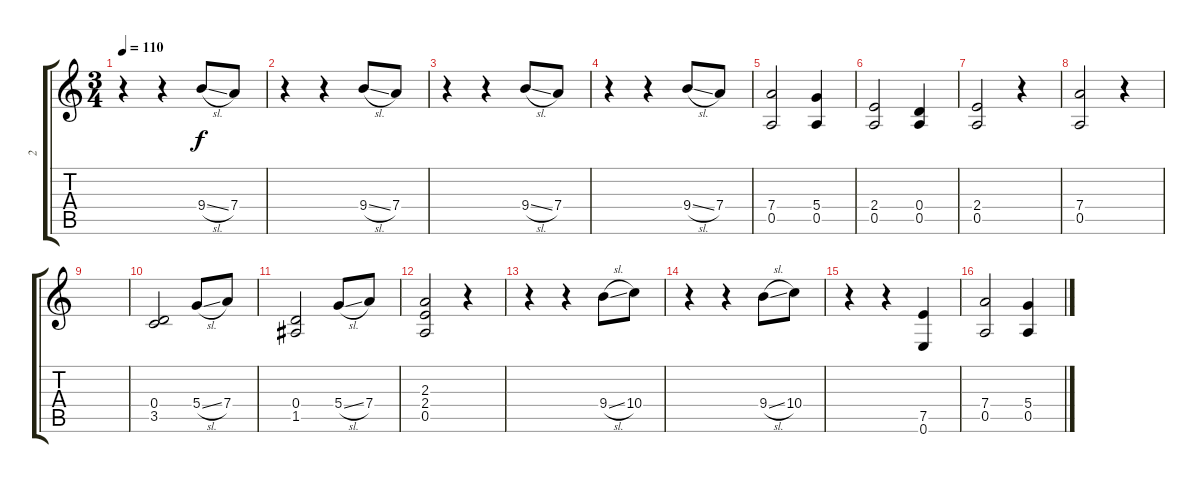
\track ("2" "2") {instrument electricguitarclean}
\staff {score tabs}
\tuning (E4 B3 G3 D3 A2 E2) {hide}
\ts (3 4)
\tempo 110
\clef g2
\ks c
r.4{dy f} r.4 9.4{sl}.8 7.4.8 |
r.4 r.4 9.4{sl}.8 7.4.8 |
r.4 r.4 9.4{sl}.8 7.4.8 |
r.4 r.4 9.4{sl}.8 7.4.8 |
(7.4 0.5).2 (5.4 0.5).4 |
(2.4 0.5).2 (0.4 0.5).4 |
(2.4 0.5).2 r.4 |
(7.4 0.5).2 r.4 |
|
(0.4 3.5).2 5.4{sl}.8 7.4.8 |
(0.4 1.5).2 5.4{sl}.8 7.4.8 |
(2.3 2.4 0.5).2 r.4 |
r.4 r.4 9.4{sl}.8 10.4.8 |
r.4 r.4 9.4{sl}.8 10.4.8 |
r.4 r.4 (7.5 0.6).4 |
(7.4 0.5).2 (5.4 0.5).4
